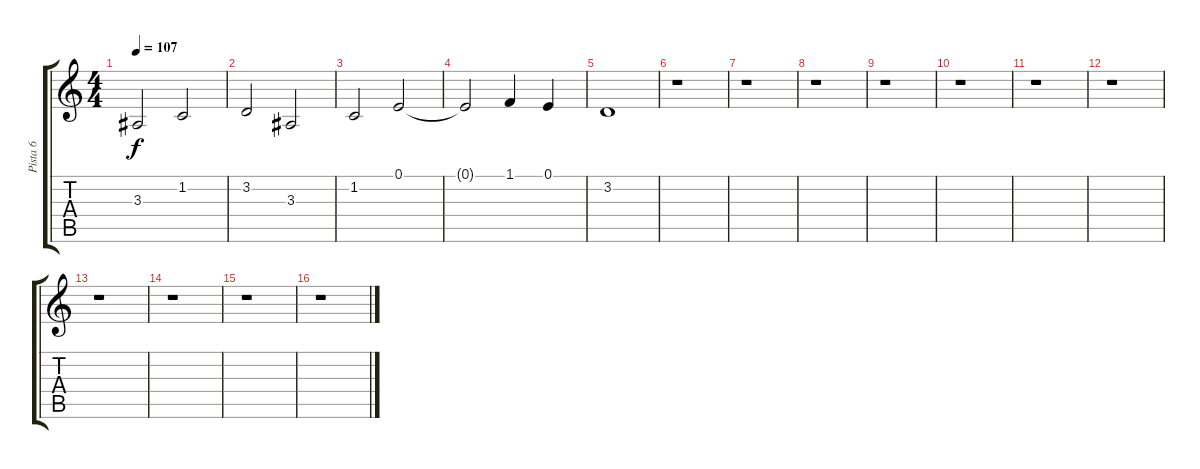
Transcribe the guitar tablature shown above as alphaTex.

\track ("Pista 6" "Pista 6") {instrument choiraahs}
\staff {score tabs}
\tuning (E4 B3 G3 D3 A2 E2) {hide}
\ts (4 4)
\tempo 107
\clef g2
\ks c
3.3.2{dy f} 1.2.2 |
3.2.2 3.3.2 |
1.2.2 0.1.2 |
0.1{t}.2 1.1.4 0.1.4 |
3.2.1 |
r.1 |
r.1 |
r.1 |
r.1 |
r.1 |
r.1 |
r.1 |
r.1 |
r.1 |
r.1 |
r.1
